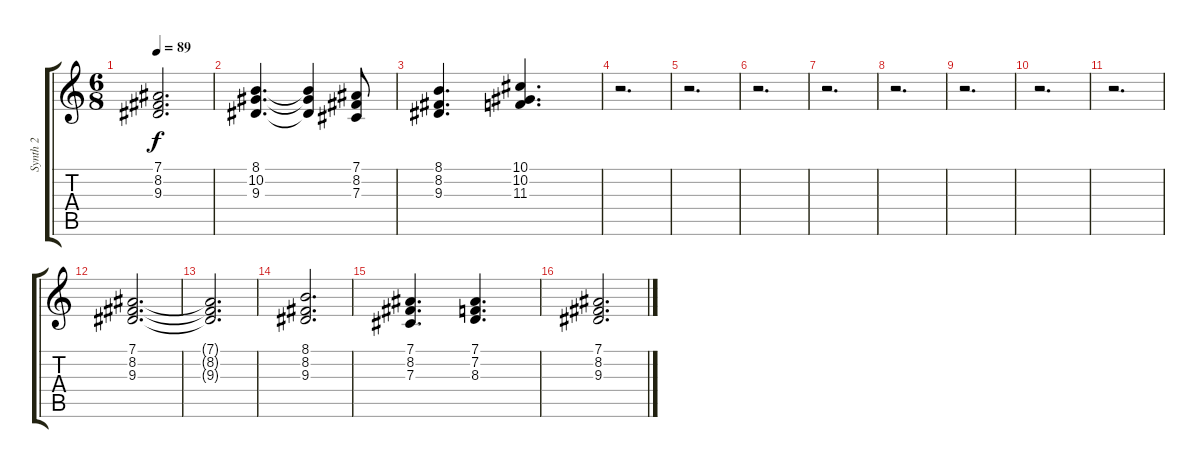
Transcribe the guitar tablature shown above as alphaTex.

\track ("Synth 2" "Synth 2") {instrument stringensemble1}
\staff {score tabs}
\tuning (Eb4 Bb3 Gb3 Db3 Ab2 Eb2) {hide}
\ts (6 8)
\tempo 89
\clef g2
\ks c
(7.1{t} 8.2{t} 9.3{t}).2{d dy f} |
(8.1 10.2 9.3).4{d} (8.1{t} 10.2{t} 9.3{t}).4 (7.1 8.2 7.3).8 |
(8.1 8.2 9.3).4{d} (10.1 10.2 11.3).4{d} |
r.2{d} |
r.2{d} |
r.2{d} |
r.2{d} |
r.2{d} |
r.2{d} |
r.2{d} |
r.2{d} |
(7.1 8.2 9.3).2{d} |
(7.1{t} 8.2{t} 9.3{t}).2{d} |
(8.1 8.2 9.3).2{d} |
(7.1 8.2 7.3).4{d} (7.1 7.2 8.3).4{d} |
(7.1 8.2 9.3).2{d}
